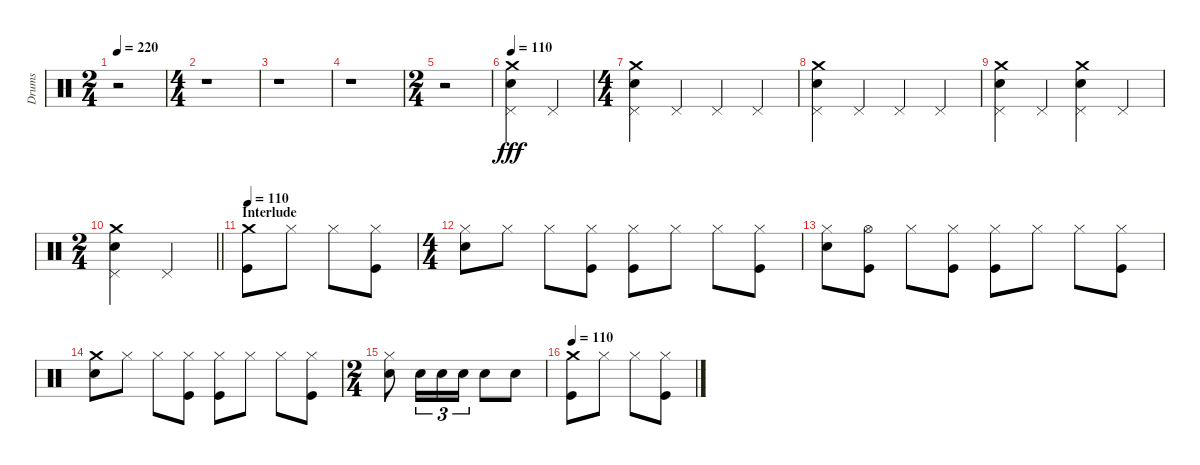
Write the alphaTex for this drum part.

\track ("Drums" "Drums") {instrument percussion}
\staff {score}
\articulation defaults
\ts (2 4)
\tempo 220
\tempo 110
\tempo 220
\clef neutral
\ks c
r.2{dy fff} |
\ts (4 4)
r.1 |
r.1 |
r.1 |
\ts (2 4)
r.2 |
\tempo 110
("Crash medium (hit)" "Pedal Hi-Hat (hit)" "Snare (hit) 2").4 "Pedal Hi-Hat (hit)".4 |
\ts (4 4)
("Pedal Hi-Hat (hit)" "Crash medium (hit)" "Snare (hit) 2").4 "Pedal Hi-Hat (hit)".4 "Pedal Hi-Hat (hit)".4 "Pedal Hi-Hat (hit)".4 |
("Pedal Hi-Hat (hit)" "Crash medium (hit)" "Snare (hit) 2").4 "Pedal Hi-Hat (hit)".4 "Pedal Hi-Hat (hit)".4 "Pedal Hi-Hat (hit)".4 |
("Crash medium (hit)" "Snare (hit) 2" "Pedal Hi-Hat (hit)").4 "Pedal Hi-Hat (hit)".4 ("Pedal Hi-Hat (hit)" "Snare (hit) 2" "Crash medium (hit)").4 "Pedal Hi-Hat (hit)".4 |
\ts (2 4)
\barLineRight lightlight
("Crash medium (hit)" "Pedal Hi-Hat (hit)" "Snare (hit) 2").4 "Pedal Hi-Hat (hit)".4 |
\section ("" "Interlude")
\tempo 110
("Kick (hit)" "Crash medium (hit)").8 "Hi-Hat (closed)".8 "Hi-Hat (closed)".8 ("Kick (hit)" "Hi-Hat (closed)").8 |
\ts (4 4)
("Snare (hit) 2" "Hi-Hat (closed)").8 "Hi-Hat (closed)".8 "Hi-Hat (closed)".8 ("Hi-Hat (closed)" "Kick (hit)").8 ("Hi-Hat (closed)" "Kick (hit)").8 "Hi-Hat (closed)".8 "Hi-Hat (closed)".8 ("Kick (hit)" "Hi-Hat (closed)").8 |
("Snare (hit) 2" "Hi-Hat (closed)").8 ("Kick (hit)" "Hi-Hat (open)").8 "Hi-Hat (closed)".8 ("Kick (hit)" "Hi-Hat (closed)").8 ("Hi-Hat (closed)" "Kick (hit)").8 "Hi-Hat (closed)".8 "Hi-Hat (closed)".8 ("Kick (hit)" "Hi-Hat (closed)").8 |
("Snare (hit) 2" "Crash medium (hit)").8 "Hi-Hat (closed)".8 "Hi-Hat (closed)".8 ("Kick (hit)" "Hi-Hat (closed)").8 ("Kick (hit)" "Hi-Hat (closed)").8 "Hi-Hat (closed)".8 "Hi-Hat (closed)".8 ("Kick (hit)" "Hi-Hat (closed)").8 |
\ts (2 4)
("Snare (hit) 2" "Hi-Hat (closed)").8 "Snare (hit) 2".16{tu (3 2)} "Snare (hit) 2".16{tu (3 2)} "Snare (hit) 2".16{tu (3 2)} "Snare (hit) 2".8 "Snare (hit) 2".8 |
\tempo 110
("Crash medium (hit)" "Kick (hit)").8 "Hi-Hat (closed)".8 "Hi-Hat (closed)".8 ("Kick (hit)" "Hi-Hat (closed)").8
